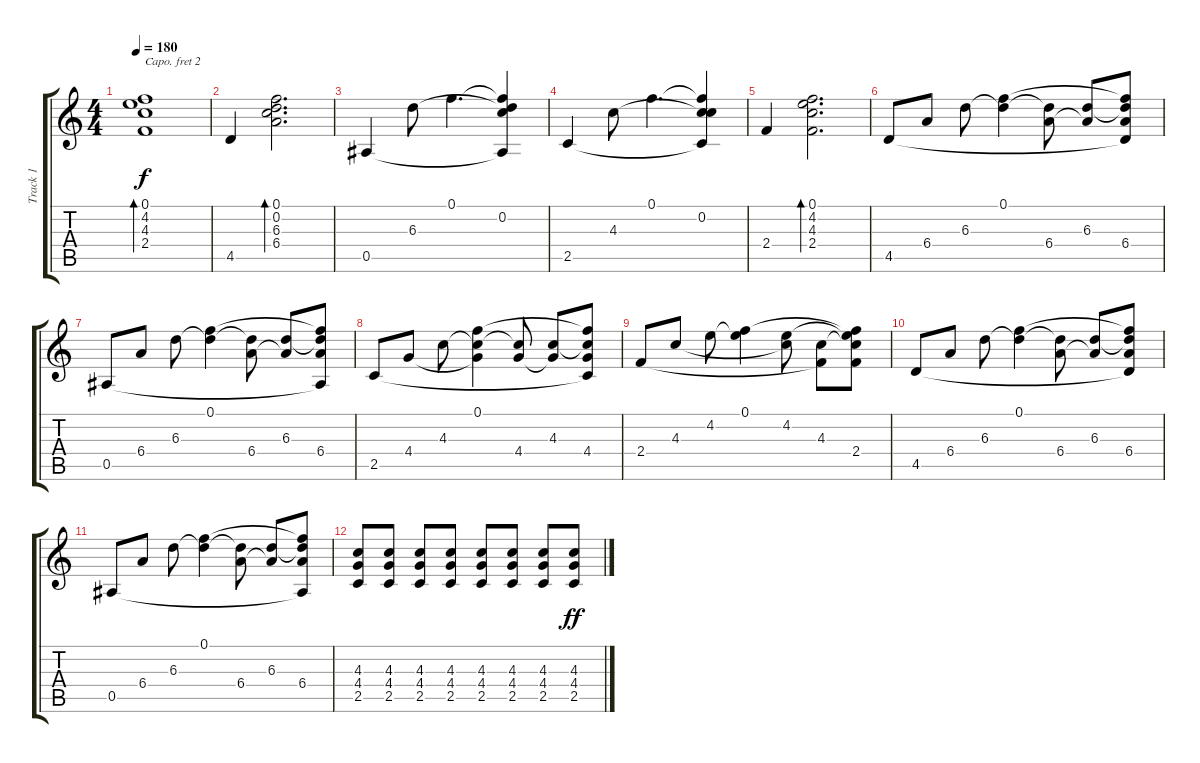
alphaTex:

\track ("Track 1" "Track 1") {instrument acousticguitarsteel}
\staff {score tabs}
\capo 2
\tuning (Eb4 Bb3 Gb3 Db3 Ab2 Eb2) {hide}
\ts (4 4)
\tempo 180
\clef g2
\ks c
(0.1 4.2 4.3 2.4).1{bd 480 dy f} |
4.5.4 (0.1 0.2 6.3 6.4).2{d bd 480} |
0.5.4 6.3.8 0.1.4{d} (0.1{t} 0.2 6.3{t} 0.5{t}).4 |
2.5.4 4.3.8 0.1.4{d} (0.1{t} 0.2 4.3{t} 2.5{t}).4 |
2.4.4 (0.1 4.2 4.3 2.4).2{d bd 480} |
4.5.8 6.4.8 6.3.8 (0.1 6.3{t}).4 (6.3{t} 6.4).8 (6.3 6.4{t}).8 (0.1{t} 6.3{t} 6.4 4.5{t}).8 |
0.5.8 6.4.8 6.3.8 (0.1 6.3{t}).4 (6.3{t} 6.4).8 (6.3 6.4{t}).8 (0.1{t} 6.3{t} 6.4 0.5{t}).8 |
2.5.8 4.4.8 4.3.8 (0.1 4.3{t} 4.4{t}).4 (4.3{t} 4.4).8 (4.3 4.4{t}).8 (0.1{t} 4.3{t} 4.4 2.5{t}).8 |
2.4.8 4.3.8 4.2.8 (0.1 4.2{t}).4 (4.2 4.3{t}).8 (4.3 2.4{t}).8 (0.1{t} 4.2{t} 4.3{t} 2.4).8 |
4.5.8 6.4.8 6.3.8 (0.1 6.3{t}).4 (6.3{t} 6.4).8 (6.3 6.4{t}).8 (0.1{t} 6.3{t} 6.4 4.5{t}).8 |
0.5.8 6.4.8 6.3.8 (0.1 6.3{t}).4 (6.3{t} 6.4).8 (6.3 6.4{t}).8 (0.1{t} 6.3{t} 6.4 0.5{t}).8 |
(4.3 4.4 2.5).8 (4.3 4.4 2.5).8 (4.3 4.4 2.5).8 (4.3 4.4 2.5).8 (4.3 4.4 2.5).8 (4.3 4.4 2.5).8 (4.3 4.4 2.5).8 (4.3 4.4 2.5).8{dy ff}
